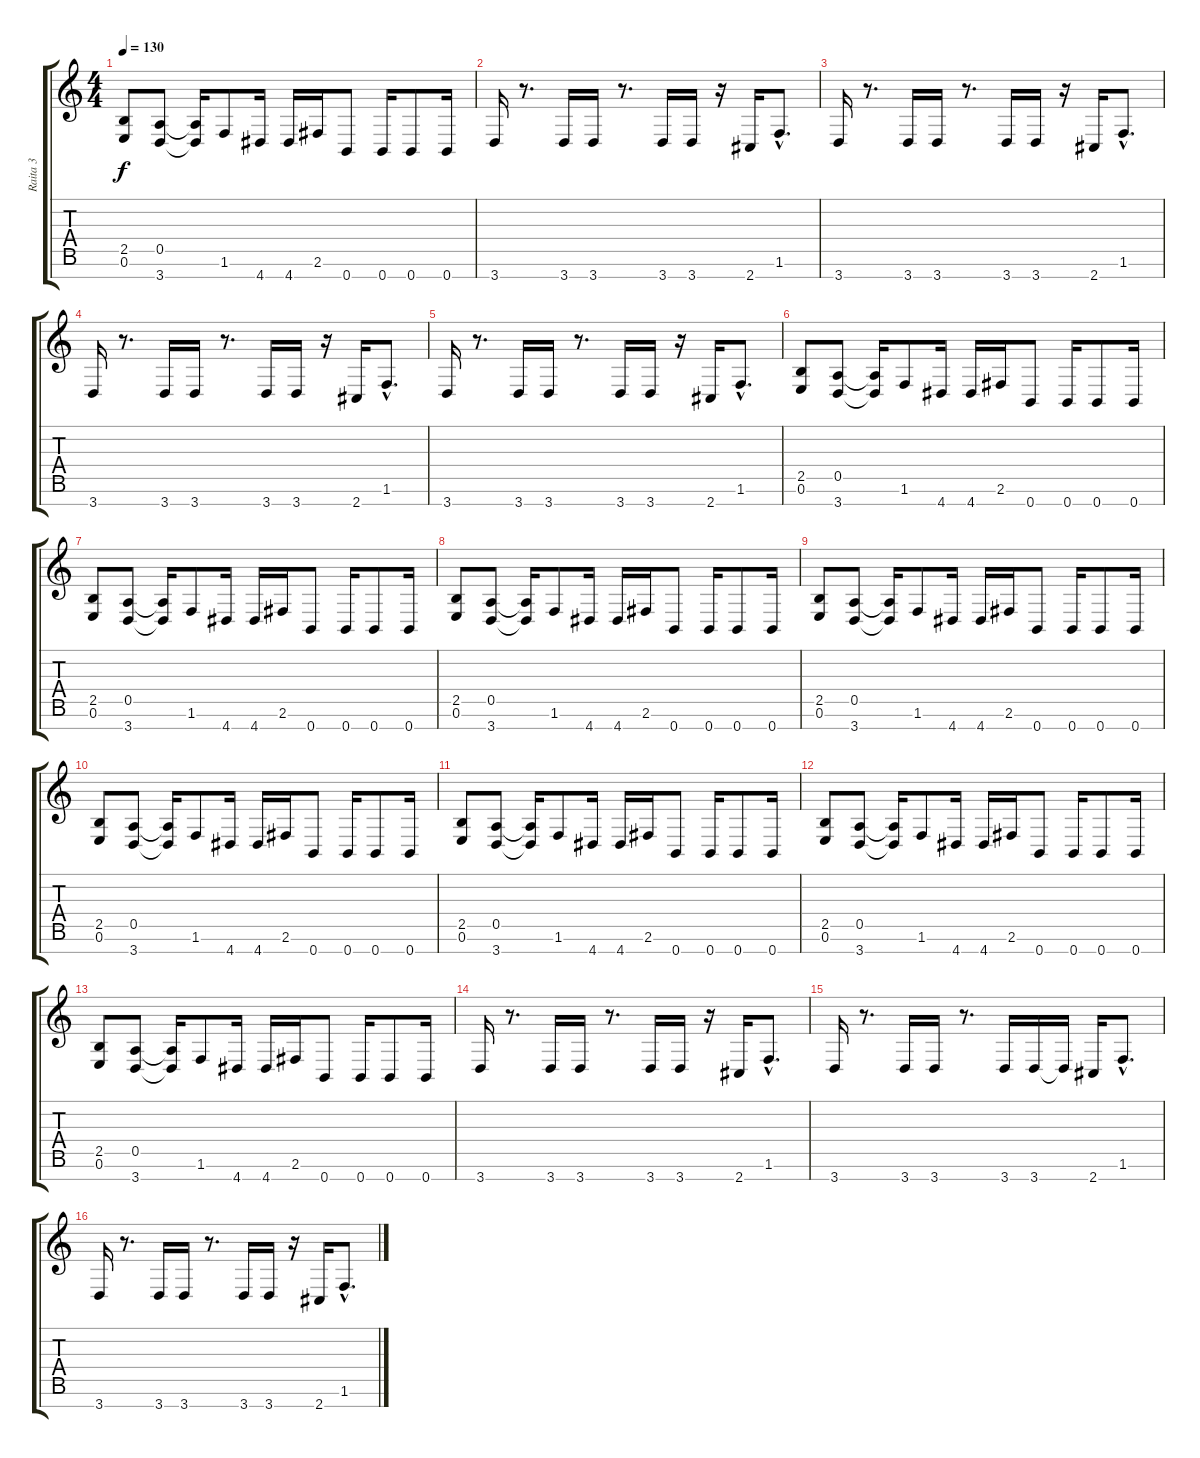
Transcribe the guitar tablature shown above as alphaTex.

\track ("Raita 3" "Raita 3") {instrument distortionguitar}
\staff {score tabs}
\tuning (E4 B3 G3 D3 A2 E2 B1) {hide}
\ts (4 4)
\tempo 130
\clef g2
\ks c
(2.5 0.6).8{dy f} (0.5 3.7).8 (0.5{t} 3.7{t}).16 1.6.8 4.7.16 4.7.16 2.6.16 0.7.8 0.7.16 0.7.8 0.7.16 |
3.7.16 r.8{d} 3.7.16 3.7.16 r.8{d} 3.7.16 3.7.16 r.16 2.7.16 1.6{hac}.8{d} |
3.7.16 r.8{d} 3.7.16 3.7.16 r.8{d} 3.7.16 3.7.16 r.16 2.7.16 1.6{hac}.8{d} |
3.7.16 r.8{d} 3.7.16 3.7.16 r.8{d} 3.7.16 3.7.16 r.16 2.7.16 1.6{hac}.8{d} |
3.7.16 r.8{d} 3.7.16 3.7.16 r.8{d} 3.7.16 3.7.16 r.16 2.7.16 1.6{hac}.8{d} |
(2.5 0.6).8 (0.5 3.7).8 (0.5{t} 3.7{t}).16 1.6.8 4.7.16 4.7.16 2.6.16 0.7.8 0.7.16 0.7.8 0.7.16 |
(2.5 0.6).8 (0.5 3.7).8 (0.5{t} 3.7{t}).16 1.6.8 4.7.16 4.7.16 2.6.16 0.7.8 0.7.16 0.7.8 0.7.16 |
(2.5 0.6).8 (0.5 3.7).8 (0.5{t} 3.7{t}).16 1.6.8 4.7.16 4.7.16 2.6.16 0.7.8 0.7.16 0.7.8 0.7.16 |
(2.5 0.6).8 (0.5 3.7).8 (0.5{t} 3.7{t}).16 1.6.8 4.7.16 4.7.16 2.6.16 0.7.8 0.7.16 0.7.8 0.7.16 |
(2.5 0.6).8 (0.5 3.7).8 (0.5{t} 3.7{t}).16 1.6.8 4.7.16 4.7.16 2.6.16 0.7.8 0.7.16 0.7.8 0.7.16 |
(2.5 0.6).8 (0.5 3.7).8 (0.5{t} 3.7{t}).16 1.6.8 4.7.16 4.7.16 2.6.16 0.7.8 0.7.16 0.7.8 0.7.16 |
(2.5 0.6).8 (0.5 3.7).8 (0.5{t} 3.7{t}).16 1.6.8 4.7.16 4.7.16 2.6.16 0.7.8 0.7.16 0.7.8 0.7.16 |
(2.5 0.6).8 (0.5 3.7).8 (0.5{t} 3.7{t}).16 1.6.8 4.7.16 4.7.16 2.6.16 0.7.8 0.7.16 0.7.8 0.7.16 |
3.7.16 r.8{d} 3.7.16 3.7.16 r.8{d} 3.7.16 3.7.16 r.16 2.7.16 1.6{hac}.8{d} |
3.7.16 r.8{d} 3.7.16 3.7.16 r.8{d} 3.7.16 3.7.16 3.7{t}.16 2.7.16 1.6{hac}.8{d} |
3.7.16 r.8{d} 3.7.16 3.7.16 r.8{d} 3.7.16 3.7.16 r.16 2.7.16 1.6{hac}.8{d}
